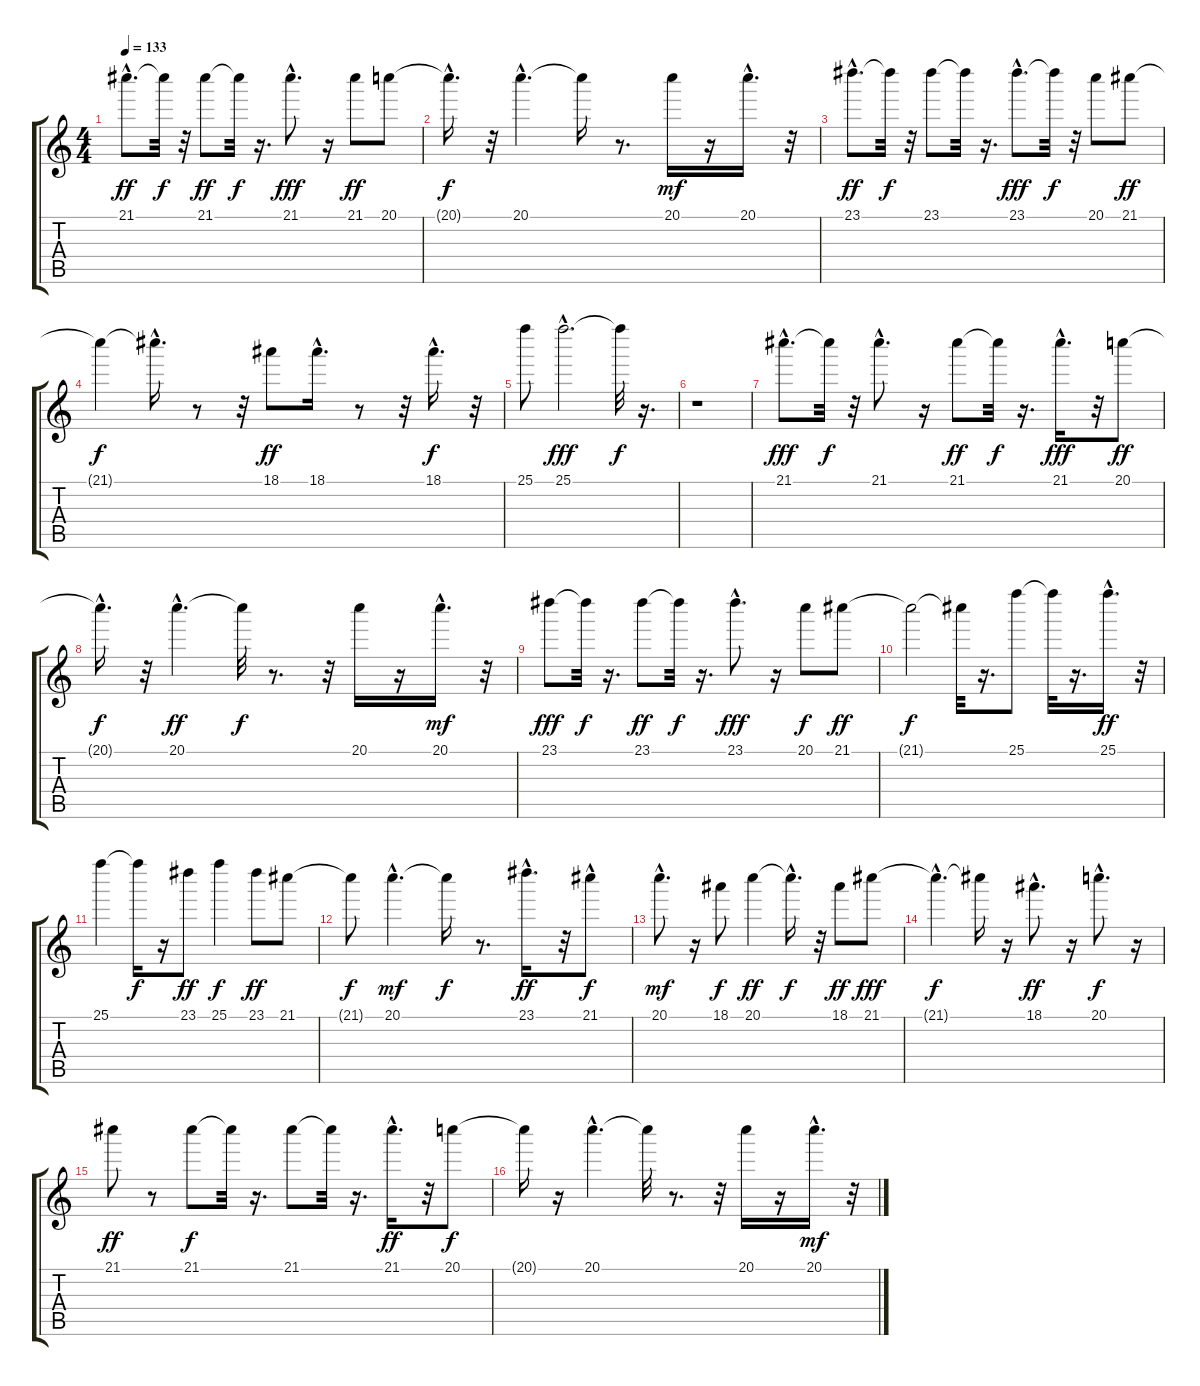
\track "" {instrument electricbassfinger}
\staff {score tabs}
\tuning (E4 B3 G3 D3 A2 E2) {hide}
\ts (4 4)
\tempo 133
\clef g2
\ks c
21.1{hac}.8{d dy ff} 21.1{t}.32{dy f} r.32 21.1.8{dy ff} 21.1{t}.32{dy f} r.16{d} 21.1{hac}.8{d dy fff} r.16 21.1.8{dy ff} 20.1.8 |
20.1{hac t}.16{d dy f} r.32 20.1{hac}.4{d} 20.1{t}.16 r.8{d} 20.1.16{dy mf} r.16 20.1{hac}.16{d} r.32 |
23.1{hac}.8{d dy ff} 23.1{t}.32{dy f} r.32 23.1.8 23.1{t}.32 r.16{d} 23.1{hac}.8{d dy fff} 23.1{t}.32{dy f} r.32 20.1.8 21.1.8{dy ff} |
21.1{t}.4{dy f} 21.1{hac t}.16{d} r.8 r.32 18.1.8{dy ff} 18.1{hac}.16{d} r.8 r.32 18.1{hac}.16{d dy f} r.32 |
25.1.8 25.1{hac}.2{d dy fff} 25.1{t}.32{dy f} r.16{d} |
r.1 |
21.1{hac}.8{d dy fff} 21.1{t}.32{dy f} r.32 21.1{hac}.8{d} r.16 21.1.8{dy ff} 21.1{t}.32{dy f} r.16{d} 21.1{hac}.16{d dy fff} r.32 20.1.8{dy ff} |
20.1{hac t}.16{d dy f} r.32 20.1{hac}.4{d dy ff} 20.1{t}.32{dy f} r.8{d} r.32 20.1.16 r.16 20.1{hac}.16{d dy mf} r.32 |
23.1.8{dy fff} 23.1{t}.32{dy f} r.16{d} 23.1.8{dy ff} 23.1{t}.32{dy f} r.16{d} 23.1{hac}.8{d dy fff} r.16 20.1.8{dy f} 21.1.8{dy ff} |
21.1{t}.2{dy f} 21.1{t}.32 r.16{d} 25.1.8 25.1{t}.32 r.16{d} 25.1{hac}.16{d dy ff} r.32 |
25.1.4 25.1{t}.16{dy f} r.16 23.1.8{dy ff} 25.1.4{dy f} 23.1.8{dy ff} 21.1.8 |
21.1{t}.8{dy f} 20.1{hac}.4{d dy mf} 20.1{t}.16{dy f} r.8{d} 23.1{hac}.16{d dy ff} r.32 21.1{hac}.8{dy f} |
20.1{hac}.8{d dy mf} r.16 18.1.8{dy f} 20.1.4{dy ff} 20.1{hac t}.16{d dy f} r.32 18.1.8{dy ff} 21.1.8{dy fff} |
21.1{hac t}.4{d dy f} 21.1{t}.16 r.16 18.1{hac}.8{d dy ff} r.16 20.1{hac}.8{d dy f} r.16 |
21.1.8{dy ff} r.8 21.1.8{dy f} 21.1{t}.32 r.16{d} 21.1.8 21.1{t}.32 r.16{d} 21.1{hac}.16{d dy ff} r.32 20.1.8{dy f} |
20.1{t}.16 r.16 20.1{hac}.4{d} 20.1{t}.32 r.8{d} r.32 20.1.16 r.16 20.1{hac}.16{d dy mf} r.32
